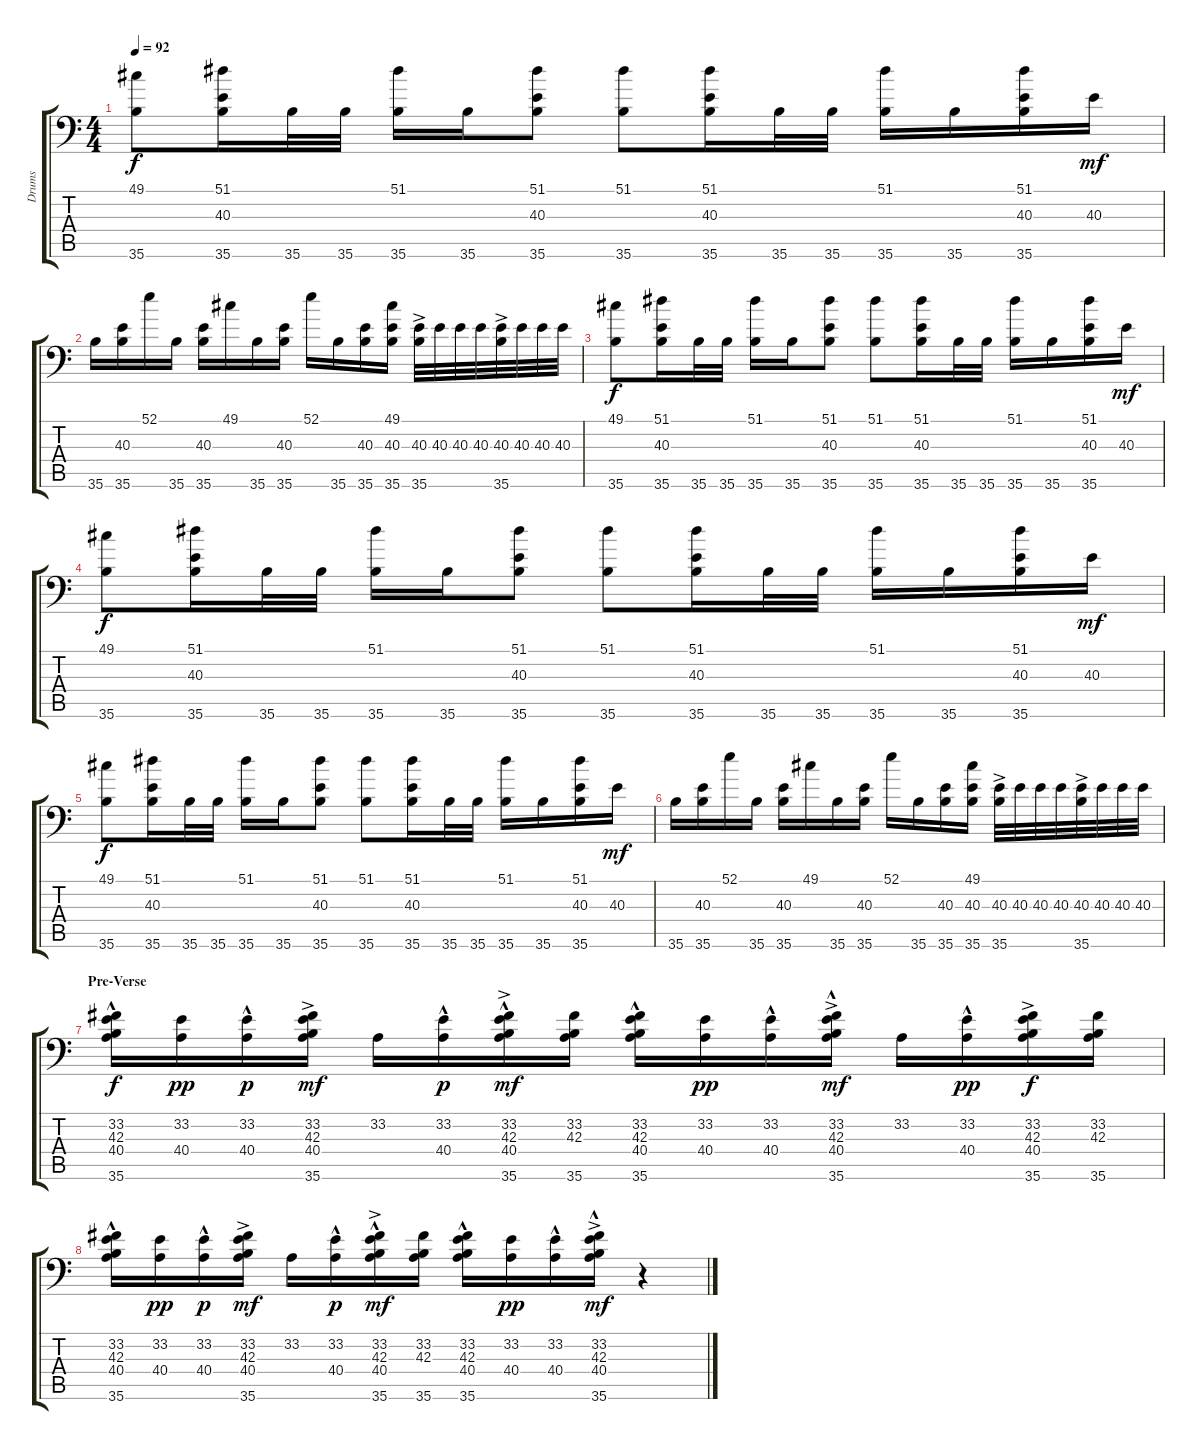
\track ("Drums" "Drums") {instrument acousticgrandpiano}
\staff {score tabs}
\tuning (C-1 C-1 C-1 C-1 C-1 C-1) {hide}
\ts (4 4)
\tempo 92
\clef f4
\ks c
(49.1 35.6).8{dy f} (51.1 40.3 35.6).16 35.6.32 35.6.32 (51.1 35.6).16 35.6.16 (51.1 40.3 35.6).8 (51.1 35.6).8 (51.1 40.3 35.6).16 35.6.32 35.6.32 (51.1 35.6).16 35.6.16 (51.1 40.3 35.6).16 40.3.16{dy mf} |
35.6.16 (40.3 35.6).16 52.1.16 35.6.16 (40.3 35.6).16 49.1.16 35.6.16 (40.3 35.6).16 52.1.16 35.6.16 (40.3 35.6).16 (49.1 40.3 35.6).16 (40.3{ac} 35.6).32 40.3.32 40.3.32 40.3.32 (40.3{ac} 35.6).32 40.3.32 40.3.32 40.3.32 |
(49.1 35.6).8{dy f} (51.1 40.3 35.6).16 35.6.32 35.6.32 (51.1 35.6).16 35.6.16 (51.1 40.3 35.6).8 (51.1 35.6).8 (51.1 40.3 35.6).16 35.6.32 35.6.32 (51.1 35.6).16 35.6.16 (51.1 40.3 35.6).16 40.3.16{dy mf} |
(49.1 35.6).8{dy f} (51.1 40.3 35.6).16 35.6.32 35.6.32 (51.1 35.6).16 35.6.16 (51.1 40.3 35.6).8 (51.1 35.6).8 (51.1 40.3 35.6).16 35.6.32 35.6.32 (51.1 35.6).16 35.6.16 (51.1 40.3 35.6).16 40.3.16{dy mf} |
(49.1 35.6).8{dy f} (51.1 40.3 35.6).16 35.6.32 35.6.32 (51.1 35.6).16 35.6.16 (51.1 40.3 35.6).8 (51.1 35.6).8 (51.1 40.3 35.6).16 35.6.32 35.6.32 (51.1 35.6).16 35.6.16 (51.1 40.3 35.6).16 40.3.16{dy mf} |
35.6.16 (40.3 35.6).16 52.1.16 35.6.16 (40.3 35.6).16 49.1.16 35.6.16 (40.3 35.6).16 52.1.16 35.6.16 (40.3 35.6).16 (49.1 40.3 35.6).16 (40.3{ac} 35.6).32 40.3.32 40.3.32 40.3.32 (40.3{ac} 35.6).32 40.3.32 40.3.32 40.3.32 |
\section ("" "Pre-Verse")
(33.2{hac} 42.3 40.4 35.6).16{dy f} (33.2 40.4).16{dy pp} (33.2 40.4{hac}).16{dy p} (33.2{ac} 42.3 40.4 35.6).16{dy mf} 33.2.16 (33.2 40.4{hac}).16{dy p} (33.2{hac} 42.3 40.4{ac} 35.6).16{dy mf} (33.2 42.3 35.6).16 (33.2 42.3 40.4 35.6{hac}).16 (33.2 40.4).16{dy pp} (33.2 40.4{hac}).16 (33.2 42.3 40.4{ac} 35.6{hac}).16{dy mf} 33.2.16 (33.2 40.4{hac}).16{dy pp} (33.2 42.3 40.4{ac} 35.6).16{dy f} (33.2 42.3 35.6).16 |
(33.2{hac} 42.3 40.4 35.6).16 (33.2 40.4).16{dy pp} (33.2 40.4{hac}).16{dy p} (33.2{ac} 42.3 40.4 35.6).16{dy mf} 33.2.16 (33.2 40.4{hac}).16{dy p} (33.2{hac} 42.3 40.4{ac} 35.6).16{dy mf} (33.2 42.3 35.6).16 (33.2 42.3 40.4 35.6{hac}).16 (33.2 40.4).16{dy pp} (33.2 40.4{hac}).16 (33.2 42.3 40.4{ac} 35.6{hac}).16{dy mf} r.4
